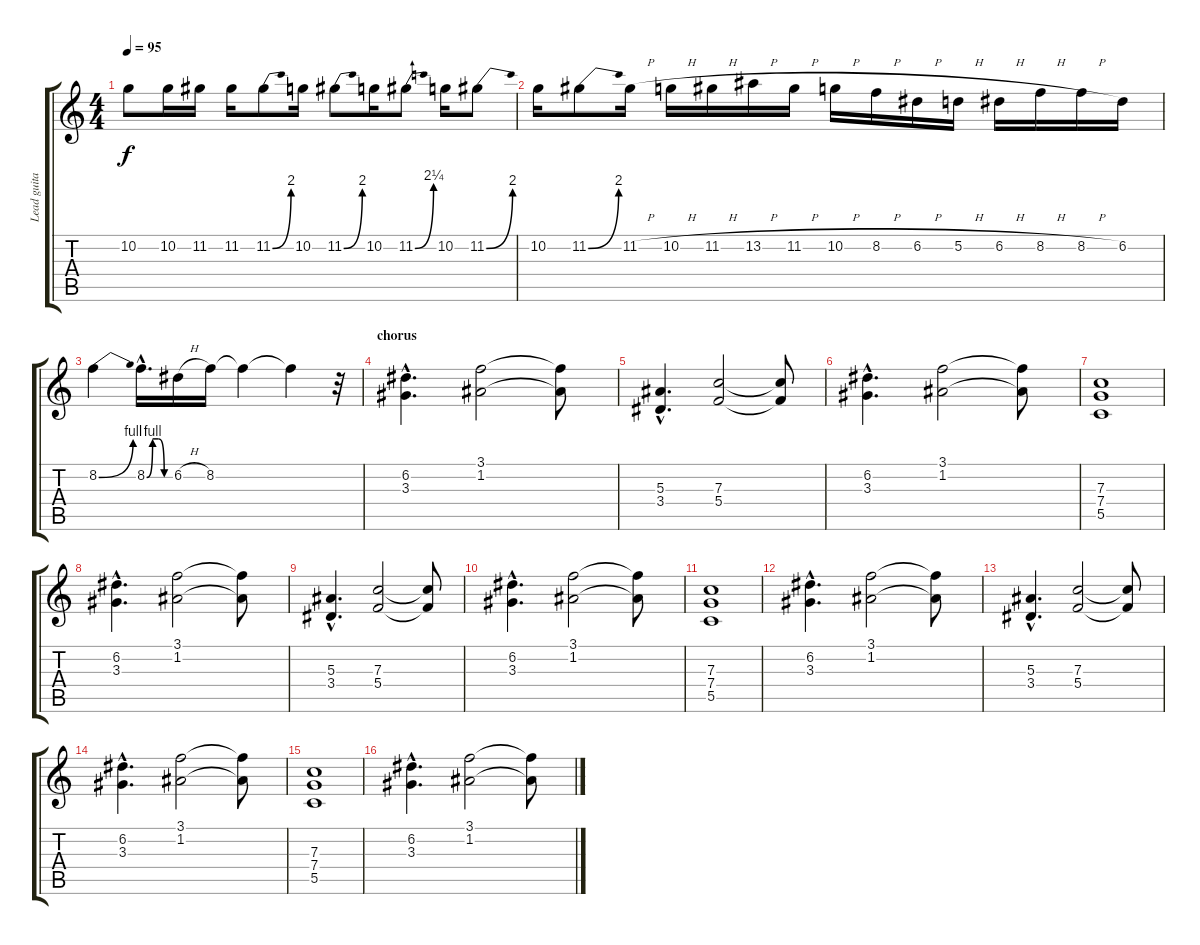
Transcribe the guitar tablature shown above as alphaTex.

\track ("Lead guitar" "Lead guita") {instrument distortionguitar}
\staff {score tabs}
\tuning (D4 A3 F3 C3 G2 D2) {hide}
\ts (4 4)
\tempo 95
\clef g2
\ks c
10.2{t}.8{dy f} 10.2.16 11.2.16 11.2.16 11.2{be (bend 0 0 60 8)}.8 10.2.16 11.2{be (bend 0 0 60 8)}.8 10.2.16 11.2{be (bend 0 0 60 9)}.8 10.2.16 11.2{be (bend 0 0 60 8)}.8 |
10.2.16 11.2{be (bend 0 0 60 8)}.8 11.2{h}.16 10.2{h}.16 11.2{h}.16 13.2{h}.16 11.2{h}.16 10.2{h}.16 8.2{h}.16 6.2{h}.16 5.2{h}.16 6.2{h}.16 8.2{h}.16 8.2{h}.16 6.2.16 |
8.2{be (bend 0 0 60 4)}.4 8.2{be (custom 0 0 15 4 30 4 45 0 60 0) hac}.16{d} 6.2{h}.16 8.2.16 8.2{t}.4 8.2{t}.4 r.32 |
\section ("" "chorus")
(6.2{hac} 3.3{hac}).4{d} (3.1 1.2).2 (3.1{t} 1.2{t}).8 |
(5.3{hac} 3.4{hac}).4{d} (7.3 5.4).2 (7.3{t} 5.4{t}).8 |
(6.2{hac} 3.3{hac}).4{d} (3.1 1.2).2 (3.1{t} 1.2{t}).8 |
(7.3 7.4 5.5).1 |
(6.2{hac} 3.3{hac}).4{d} (3.1 1.2).2 (3.1{t} 1.2{t}).8 |
(5.3{hac} 3.4{hac}).4{d} (7.3 5.4).2 (7.3{t} 5.4{t}).8 |
(6.2{hac} 3.3{hac}).4{d} (3.1 1.2).2 (3.1{t} 1.2{t}).8 |
(7.3 7.4 5.5).1 |
(6.2{hac} 3.3{hac}).4{d} (3.1 1.2).2 (3.1{t} 1.2{t}).8 |
(5.3{hac} 3.4{hac}).4{d} (7.3 5.4).2 (7.3{t} 5.4{t}).8 |
(6.2{hac} 3.3{hac}).4{d} (3.1 1.2).2 (3.1{t} 1.2{t}).8 |
(7.3 7.4 5.5).1 |
(6.2{hac} 3.3{hac}).4{d} (3.1 1.2).2 (3.1{t} 1.2{t}).8
